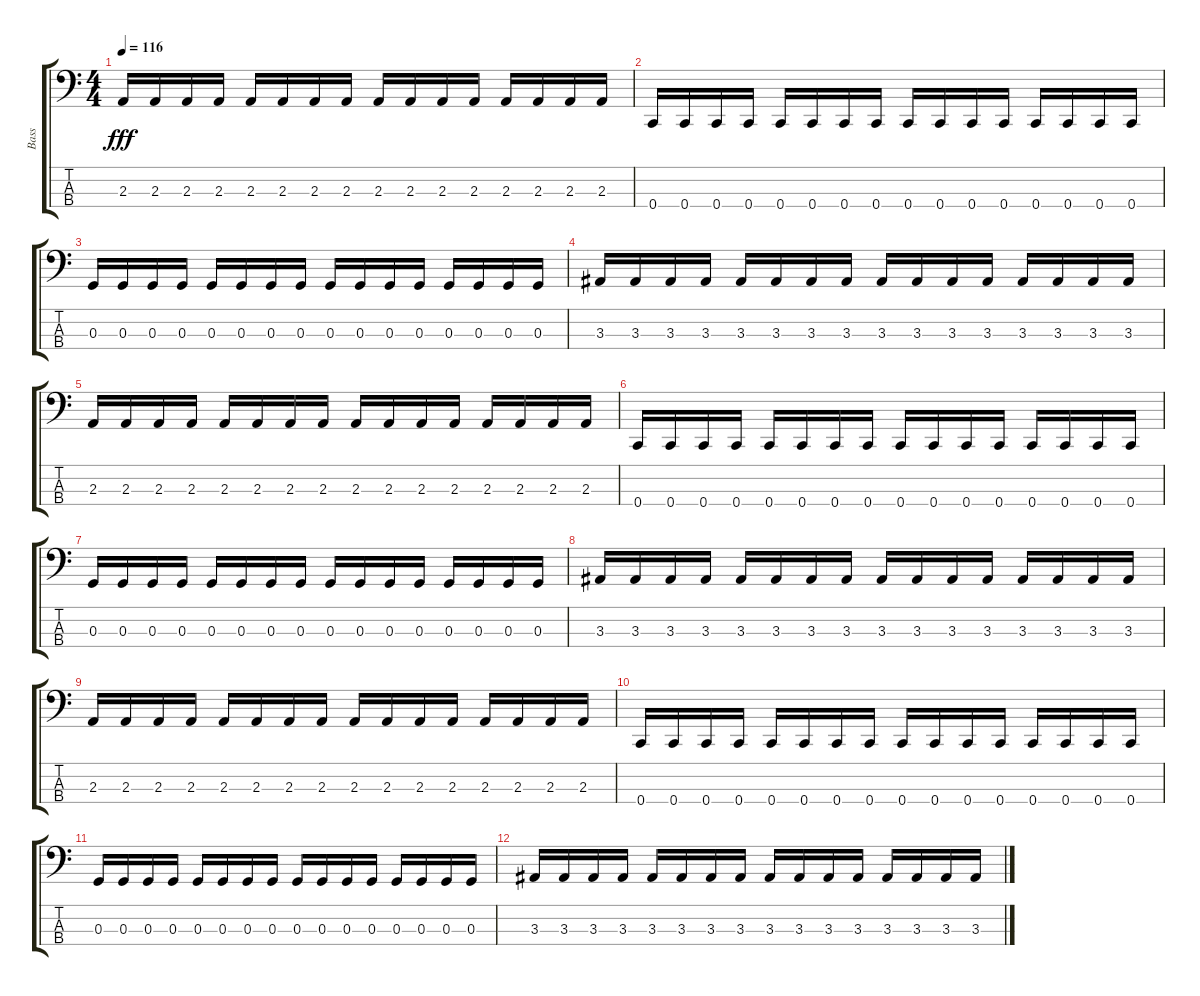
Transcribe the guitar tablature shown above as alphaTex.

\track ("Bass" "Bass") {instrument electricbassfinger}
\staff {score tabs}
\tuning (F2 C2 G1 C1) {hide}
\ts (4 4)
\tempo 116
\clef f4
\ks c
2.3.16{dy fff} 2.3.16 2.3.16 2.3.16 2.3.16 2.3.16 2.3.16 2.3.16 2.3.16 2.3.16 2.3.16 2.3.16 2.3.16 2.3.16 2.3.16 2.3.16 |
0.4.16 0.4.16 0.4.16 0.4.16 0.4.16 0.4.16 0.4.16 0.4.16 0.4.16 0.4.16 0.4.16 0.4.16 0.4.16 0.4.16 0.4.16 0.4.16 |
0.3.16 0.3.16 0.3.16 0.3.16 0.3.16 0.3.16 0.3.16 0.3.16 0.3.16 0.3.16 0.3.16 0.3.16 0.3.16 0.3.16 0.3.16 0.3.16 |
3.3.16 3.3.16 3.3.16 3.3.16 3.3.16 3.3.16 3.3.16 3.3.16 3.3.16 3.3.16 3.3.16 3.3.16 3.3.16 3.3.16 3.3.16 3.3.16 |
2.3.16 2.3.16 2.3.16 2.3.16 2.3.16 2.3.16 2.3.16 2.3.16 2.3.16 2.3.16 2.3.16 2.3.16 2.3.16 2.3.16 2.3.16 2.3.16 |
0.4.16 0.4.16 0.4.16 0.4.16 0.4.16 0.4.16 0.4.16 0.4.16 0.4.16 0.4.16 0.4.16 0.4.16 0.4.16 0.4.16 0.4.16 0.4.16 |
0.3.16 0.3.16 0.3.16 0.3.16 0.3.16 0.3.16 0.3.16 0.3.16 0.3.16 0.3.16 0.3.16 0.3.16 0.3.16 0.3.16 0.3.16 0.3.16 |
3.3.16 3.3.16 3.3.16 3.3.16 3.3.16 3.3.16 3.3.16 3.3.16 3.3.16 3.3.16 3.3.16 3.3.16 3.3.16 3.3.16 3.3.16 3.3.16 |
2.3.16 2.3.16 2.3.16 2.3.16 2.3.16 2.3.16 2.3.16 2.3.16 2.3.16 2.3.16 2.3.16 2.3.16 2.3.16 2.3.16 2.3.16 2.3.16 |
0.4.16 0.4.16 0.4.16 0.4.16 0.4.16 0.4.16 0.4.16 0.4.16 0.4.16 0.4.16 0.4.16 0.4.16 0.4.16 0.4.16 0.4.16 0.4.16 |
0.3.16 0.3.16 0.3.16 0.3.16 0.3.16 0.3.16 0.3.16 0.3.16 0.3.16 0.3.16 0.3.16 0.3.16 0.3.16 0.3.16 0.3.16 0.3.16 |
3.3.16 3.3.16 3.3.16 3.3.16 3.3.16 3.3.16 3.3.16 3.3.16 3.3.16 3.3.16 3.3.16 3.3.16 3.3.16 3.3.16 3.3.16 3.3.16
